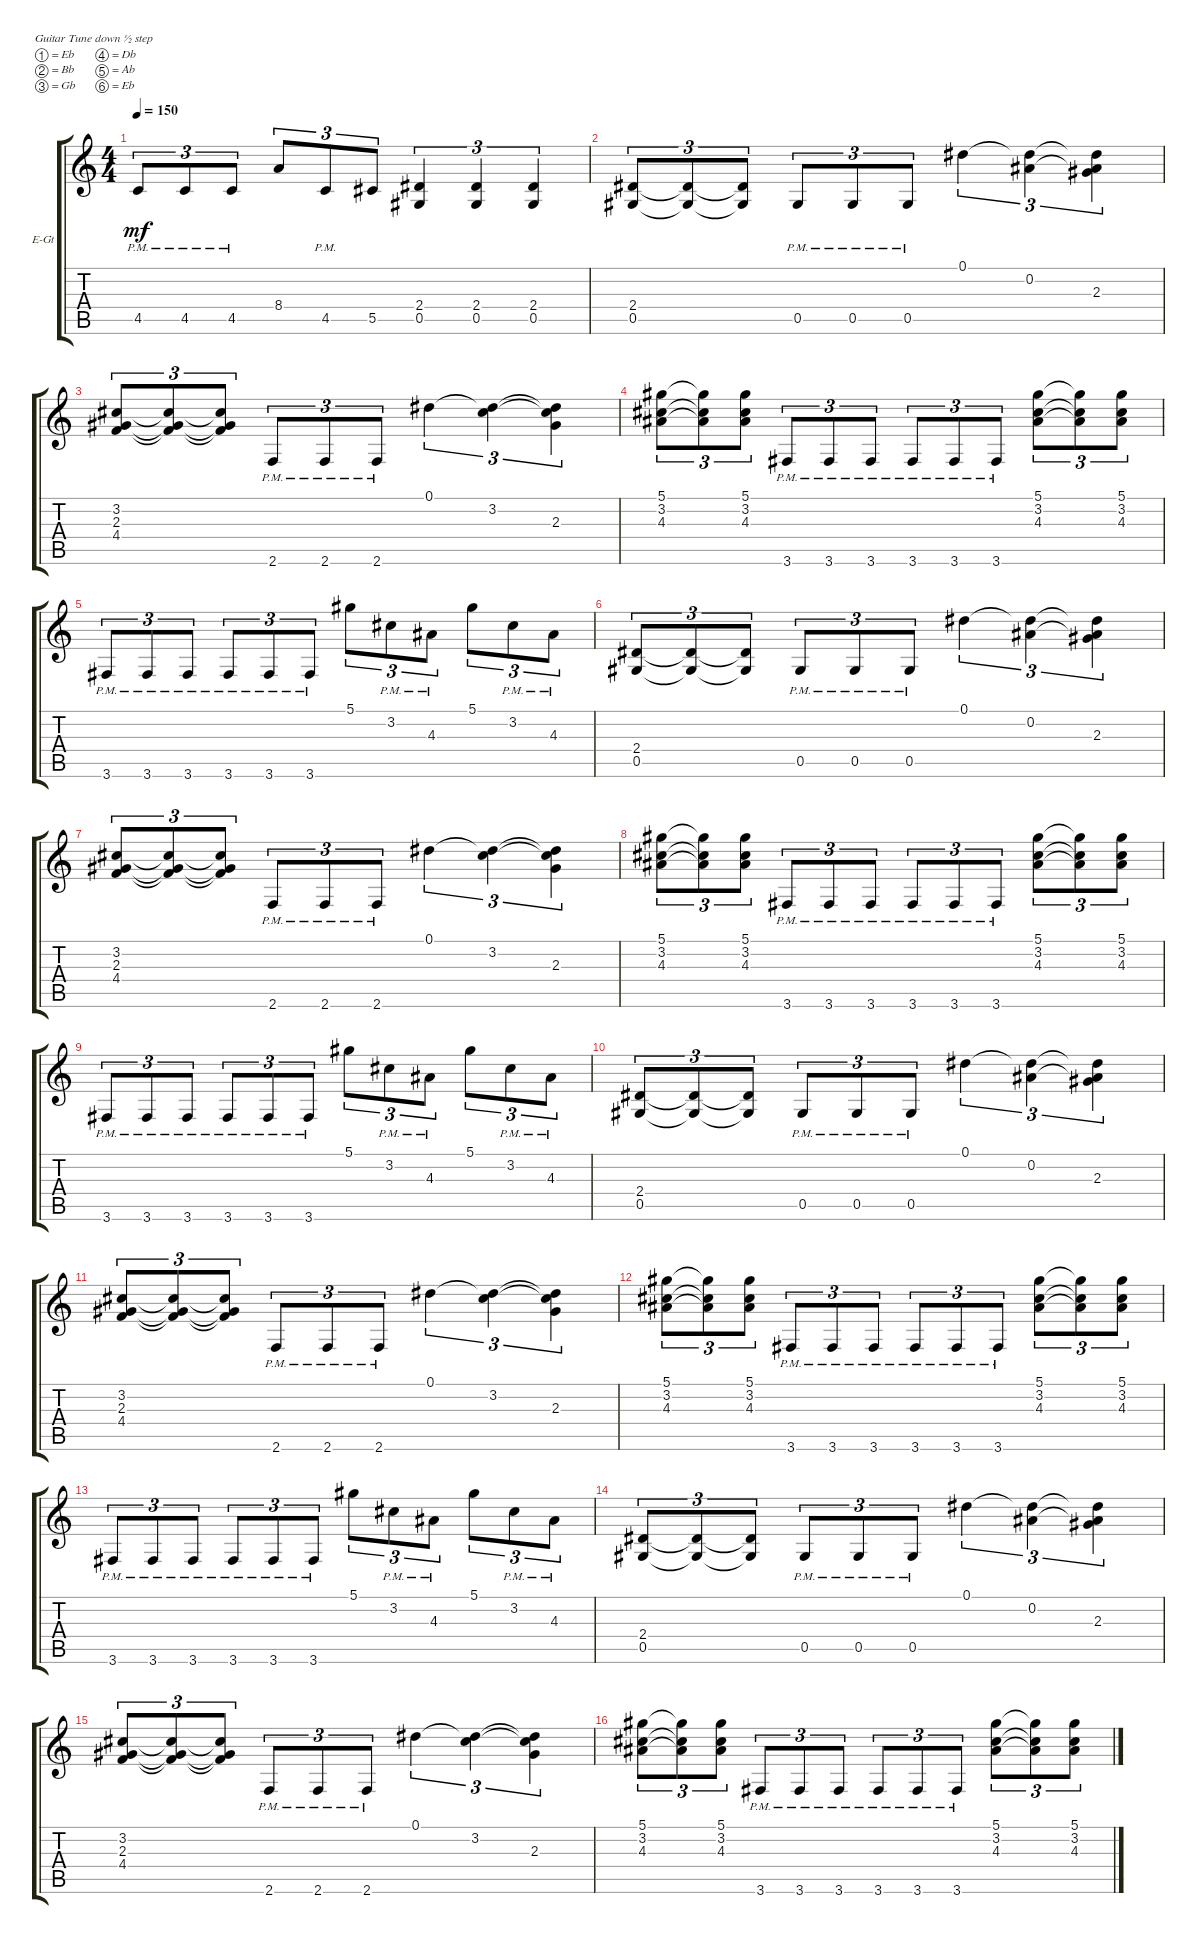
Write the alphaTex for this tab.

\bracketExtendMode groupsimilarinstruments
\firstSystemTrackNameOrientation horizontal
\otherSystemsTrackNameOrientation horizontal
\track ("right" "E-Gt") {instrument distortionguitar}
\staff {score tabs}
\tuning (Eb4 Bb3 Gb3 Db3 Ab2 Eb2)
\ts (4 4)
\tempo 150
\clef g2
\ks c
4.5{pm}.8{tu (3 2) dy mf} 4.5{pm}.8{tu (3 2)} 4.5{pm}.8{tu (3 2)} 8.4.8{tu (3 2)} 4.5{pm}.8{tu (3 2)} 5.5.8{tu (3 2)} (0.5 2.4).4{tu (3 2)} (0.5 2.4).4{tu (3 2)} (0.5 2.4).4{tu (3 2)} |
(0.5 2.4).8{tu (3 2)} (0.5{t} 2.4{t}).8{tu (3 2)} (0.5{t} 2.4{t}).8{tu (3 2)} 0.5{pm}.8{tu (3 2)} 0.5{pm}.8{tu (3 2)} 0.5{pm}.8{tu (3 2)} 0.1.4{tu (3 2)} (0.2 0.1{t}).4{tu (3 2)} (2.3 0.1{t} 0.2{t}).4{tu (3 2)} |
(4.4 2.3 3.2).8{tu (3 2)} (3.2{t} 2.3{t} 4.4{t}).8{tu (3 2)} (3.2{t} 2.3{t} 4.4{t}).8{tu (3 2)} 2.6{pm}.8{tu (3 2)} 2.6{pm}.8{tu (3 2)} 2.6{pm}.8{tu (3 2)} 0.1.4{tu (3 2)} (3.2 0.1{t}).4{tu (3 2)} (2.3 0.1{t} 3.2{t}).4{tu (3 2)} |
(4.3 5.1 3.2).8{tu (3 2)} (4.3{t} 5.1{t} 3.2{t}).8{tu (3 2)} (5.1 3.2 4.3).8{tu (3 2)} 3.6{pm}.8{tu (3 2)} 3.6{pm}.8{tu (3 2)} 3.6{pm}.8{tu (3 2)} 3.6{pm}.8{tu (3 2)} 3.6{pm}.8{tu (3 2)} 3.6{pm}.8{tu (3 2)} (4.3 5.1 3.2).8{tu (3 2)} (4.3{t} 5.1{t} 3.2{t}).8{tu (3 2)} (5.1 3.2 4.3).8{tu (3 2)} |
3.6{pm}.8{tu (3 2)} 3.6{pm}.8{tu (3 2)} 3.6{pm}.8{tu (3 2)} 3.6{pm}.8{tu (3 2)} 3.6{pm}.8{tu (3 2)} 3.6{pm}.8{tu (3 2)} 5.1.8{tu (3 2)} 3.2{pm}.8{tu (3 2)} 4.3{pm}.8{tu (3 2)} 5.1.8{tu (3 2)} 3.2{pm}.8{tu (3 2)} 4.3{pm}.8{tu (3 2)} |
(0.5 2.4).8{tu (3 2)} (0.5{t} 2.4{t}).8{tu (3 2)} (0.5{t} 2.4{t}).8{tu (3 2)} 0.5{pm}.8{tu (3 2)} 0.5{pm}.8{tu (3 2)} 0.5{pm}.8{tu (3 2)} 0.1.4{tu (3 2)} (0.2 0.1{t}).4{tu (3 2)} (2.3 0.1{t} 0.2{t}).4{tu (3 2)} |
(4.4 2.3 3.2).8{tu (3 2)} (3.2{t} 2.3{t} 4.4{t}).8{tu (3 2)} (3.2{t} 2.3{t} 4.4{t}).8{tu (3 2)} 2.6{pm}.8{tu (3 2)} 2.6{pm}.8{tu (3 2)} 2.6{pm}.8{tu (3 2)} 0.1.4{tu (3 2)} (3.2 0.1{t}).4{tu (3 2)} (2.3 0.1{t} 3.2{t}).4{tu (3 2)} |
(4.3 5.1 3.2).8{tu (3 2)} (4.3{t} 5.1{t} 3.2{t}).8{tu (3 2)} (5.1 3.2 4.3).8{tu (3 2)} 3.6{pm}.8{tu (3 2)} 3.6{pm}.8{tu (3 2)} 3.6{pm}.8{tu (3 2)} 3.6{pm}.8{tu (3 2)} 3.6{pm}.8{tu (3 2)} 3.6{pm}.8{tu (3 2)} (4.3 5.1 3.2).8{tu (3 2)} (4.3{t} 5.1{t} 3.2{t}).8{tu (3 2)} (5.1 3.2 4.3).8{tu (3 2)} |
3.6{pm}.8{tu (3 2)} 3.6{pm}.8{tu (3 2)} 3.6{pm}.8{tu (3 2)} 3.6{pm}.8{tu (3 2)} 3.6{pm}.8{tu (3 2)} 3.6{pm}.8{tu (3 2)} 5.1.8{tu (3 2)} 3.2{pm}.8{tu (3 2)} 4.3{pm}.8{tu (3 2)} 5.1.8{tu (3 2)} 3.2{pm}.8{tu (3 2)} 4.3{pm}.8{tu (3 2)} |
(0.5 2.4).8{tu (3 2)} (0.5{t} 2.4{t}).8{tu (3 2)} (0.5{t} 2.4{t}).8{tu (3 2)} 0.5{pm}.8{tu (3 2)} 0.5{pm}.8{tu (3 2)} 0.5{pm}.8{tu (3 2)} 0.1.4{tu (3 2)} (0.2 0.1{t}).4{tu (3 2)} (2.3 0.1{t} 0.2{t}).4{tu (3 2)} |
(4.4 2.3 3.2).8{tu (3 2)} (3.2{t} 2.3{t} 4.4{t}).8{tu (3 2)} (3.2{t} 2.3{t} 4.4{t}).8{tu (3 2)} 2.6{pm}.8{tu (3 2)} 2.6{pm}.8{tu (3 2)} 2.6{pm}.8{tu (3 2)} 0.1.4{tu (3 2)} (3.2 0.1{t}).4{tu (3 2)} (2.3 0.1{t} 3.2{t}).4{tu (3 2)} |
(4.3 5.1 3.2).8{tu (3 2)} (4.3{t} 5.1{t} 3.2{t}).8{tu (3 2)} (5.1 3.2 4.3).8{tu (3 2)} 3.6{pm}.8{tu (3 2)} 3.6{pm}.8{tu (3 2)} 3.6{pm}.8{tu (3 2)} 3.6{pm}.8{tu (3 2)} 3.6{pm}.8{tu (3 2)} 3.6{pm}.8{tu (3 2)} (4.3 5.1 3.2).8{tu (3 2)} (4.3{t} 5.1{t} 3.2{t}).8{tu (3 2)} (5.1 3.2 4.3).8{tu (3 2)} |
3.6{pm}.8{tu (3 2)} 3.6{pm}.8{tu (3 2)} 3.6{pm}.8{tu (3 2)} 3.6{pm}.8{tu (3 2)} 3.6{pm}.8{tu (3 2)} 3.6{pm}.8{tu (3 2)} 5.1.8{tu (3 2)} 3.2{pm}.8{tu (3 2)} 4.3{pm}.8{tu (3 2)} 5.1.8{tu (3 2)} 3.2{pm}.8{tu (3 2)} 4.3{pm}.8{tu (3 2)} |
(0.5 2.4).8{tu (3 2)} (0.5{t} 2.4{t}).8{tu (3 2)} (0.5{t} 2.4{t}).8{tu (3 2)} 0.5{pm}.8{tu (3 2)} 0.5{pm}.8{tu (3 2)} 0.5{pm}.8{tu (3 2)} 0.1.4{tu (3 2)} (0.2 0.1{t}).4{tu (3 2)} (2.3 0.1{t} 0.2{t}).4{tu (3 2)} |
(4.4 2.3 3.2).8{tu (3 2)} (3.2{t} 2.3{t} 4.4{t}).8{tu (3 2)} (3.2{t} 2.3{t} 4.4{t}).8{tu (3 2)} 2.6{pm}.8{tu (3 2)} 2.6{pm}.8{tu (3 2)} 2.6{pm}.8{tu (3 2)} 0.1.4{tu (3 2)} (3.2 0.1{t}).4{tu (3 2)} (2.3 0.1{t} 3.2{t}).4{tu (3 2)} |
(4.3 5.1 3.2).8{tu (3 2)} (4.3{t} 5.1{t} 3.2{t}).8{tu (3 2)} (5.1 3.2 4.3).8{tu (3 2)} 3.6{pm}.8{tu (3 2)} 3.6{pm}.8{tu (3 2)} 3.6{pm}.8{tu (3 2)} 3.6{pm}.8{tu (3 2)} 3.6{pm}.8{tu (3 2)} 3.6{pm}.8{tu (3 2)} (4.3 5.1 3.2).8{tu (3 2)} (4.3{t} 5.1{t} 3.2{t}).8{tu (3 2)} (5.1 3.2 4.3).8{tu (3 2)}
